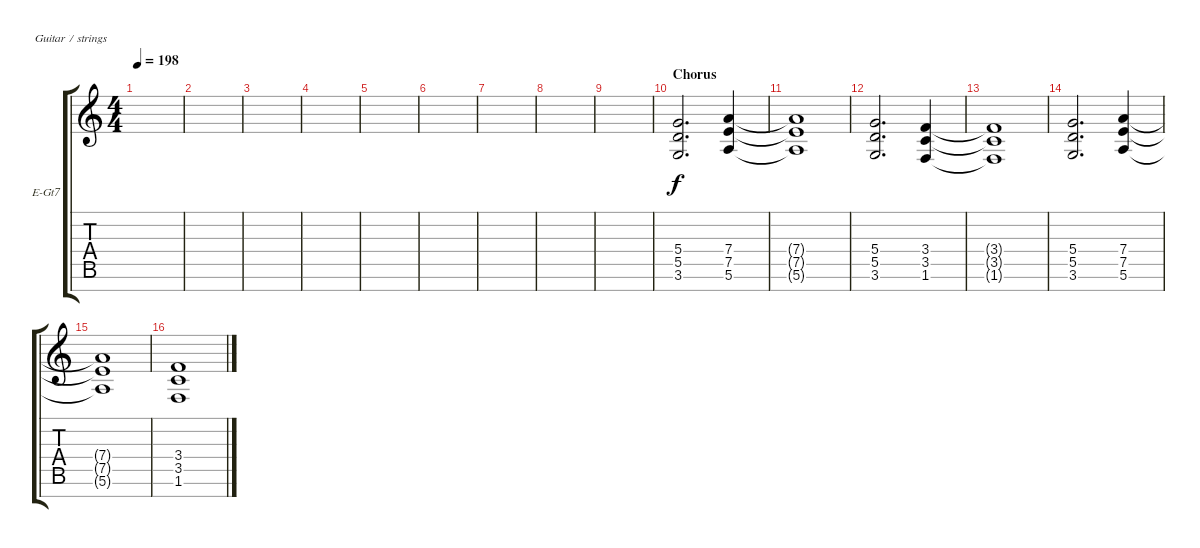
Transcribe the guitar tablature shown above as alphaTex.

\bracketExtendMode groupsimilarinstruments
\firstSystemTrackNameOrientation horizontal
\otherSystemsTrackNameOrientation horizontal
\track ("Electric Guitar" "E-Gt7") {instrument distortionguitar}
\staff {score tabs}
\tuning (E4 B3 G3 D3 A2 E2 B1)
\ts (4 4)
\tempo 198
\clef g2
\ks c
|
|
|
|
|
|
|
|
|
\section ("" "Chorus")
(3.6 5.5 5.4).2{d} (5.6 7.5 7.4).4 |
(5.6{t} 7.5{t} 7.4{t}).1 |
(3.6 5.5 5.4).2{d} (1.6 3.5 3.4).4 |
(3.4{t} 3.5{t} 1.6{t}).1 |
(3.6 5.5 5.4).2{d} (5.6 7.5 7.4).4 |
(5.6{t} 7.5{t} 7.4{t}).1 |
(1.6 3.5 3.4).1
